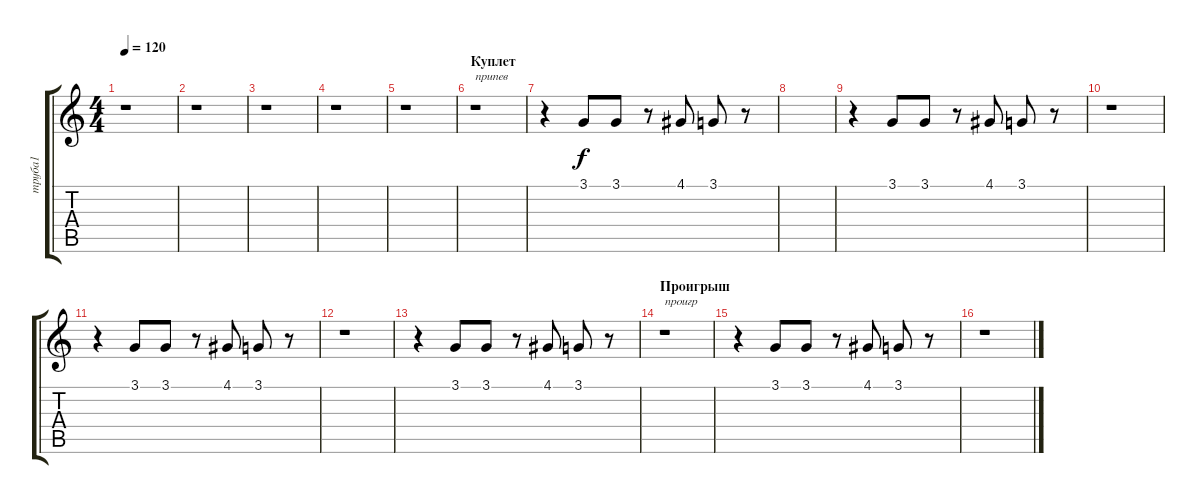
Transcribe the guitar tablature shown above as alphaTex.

\track ("труба1" "труба1") {instrument trumpet}
\staff {score tabs}
\tuning (E4 B3 G3 D3 A2 E2) {hide}
\ts (4 4)
\tempo 120
\clef g2
\ks c
r.1{dy f} |
r.1 |
r.1 |
r.1 |
r.1 |
\section ("" "Куплет")
r.1{txt "припев"} |
r.4 3.1.8 3.1.8 r.8 4.1.8 3.1.8 r.8 |
|
r.4 3.1.8 3.1.8 r.8 4.1.8 3.1.8 r.8 |
r.1 |
r.4 3.1.8 3.1.8 r.8 4.1.8 3.1.8 r.8 |
r.1 |
r.4 3.1.8 3.1.8 r.8 4.1.8 3.1.8 r.8 |
\section ("" "Проигрыш")
r.1{txt "проигр"} |
r.4 3.1.8 3.1.8 r.8 4.1.8 3.1.8 r.8 |
r.1
